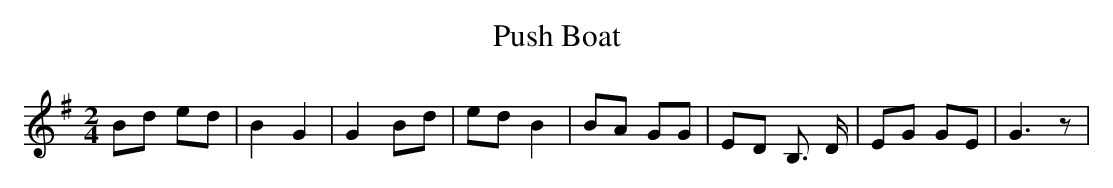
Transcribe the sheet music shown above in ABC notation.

X:1
T:Push Boat
M:2/4
L:1/8
K:G
 Bd ed| B2 G2| G2 Bd| ed B2| BA GG|E-D B,3/2 D/2| EG GE| G3 z|
